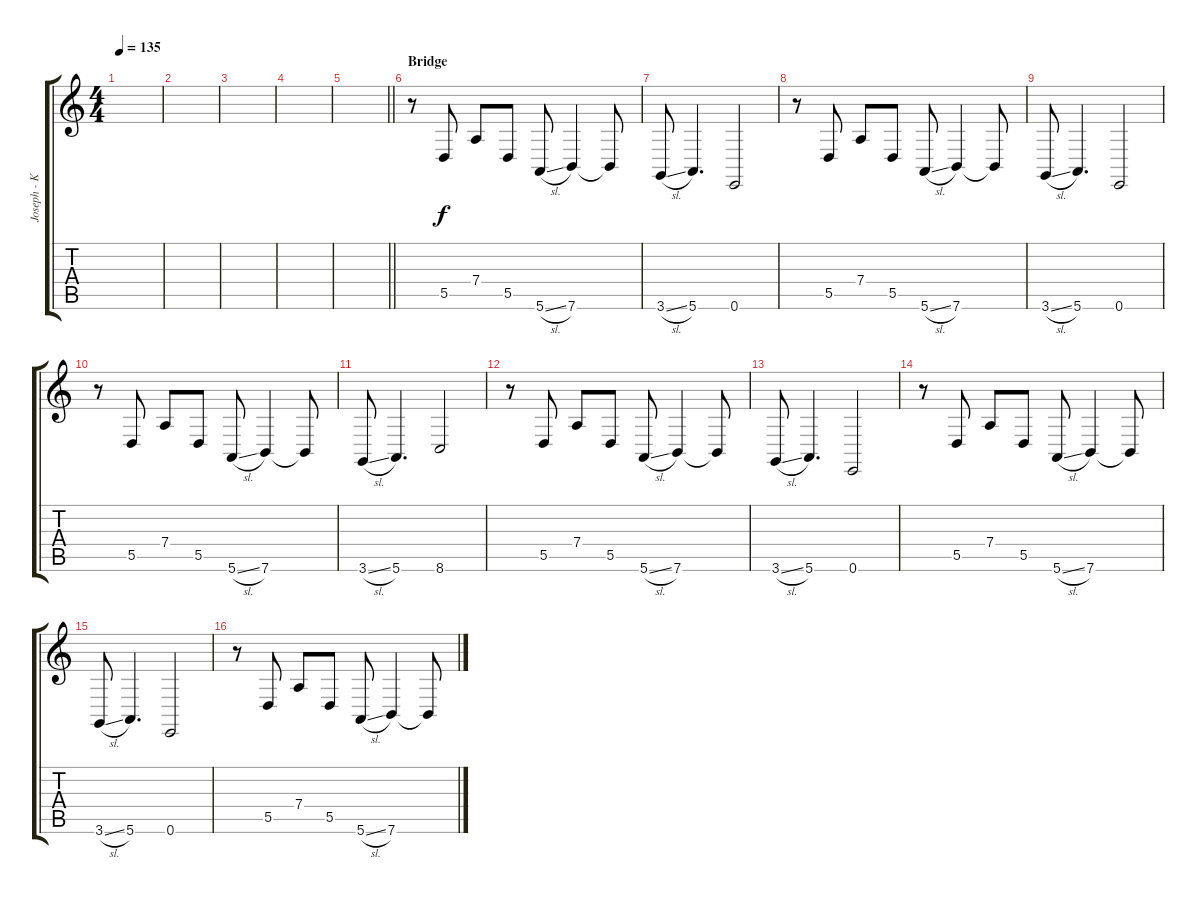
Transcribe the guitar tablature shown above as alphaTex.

\track ("Joseph - Keyboards" "Joseph - K") {instrument pad2warm}
\staff {score tabs}
\tuning (E4 B3 G3 D3 A2 E2) {hide}
\ts (4 4)
\tempo 135
\clef g2
\ks c
|
|
|
|
\barLineRight lightlight
|
\section ("" "Bridge")
r.8{volume 14 instrument lead2sawtooth} 5.5.8 7.4.8 5.5.8 5.6{sl}.8 7.6.4 7.6{t}.8 |
3.6{sl}.8 5.6.4{d} 0.6.2 |
r.8{volume 14 instrument lead2sawtooth} 5.5.8 7.4.8 5.5.8 5.6{sl}.8 7.6.4 7.6{t}.8 |
3.6{sl}.8 5.6.4{d} 0.6.2 |
r.8{volume 14 instrument lead2sawtooth} 5.5.8 7.4.8 5.5.8 5.6{sl}.8 7.6.4 7.6{t}.8 |
3.6{sl}.8 5.6.4{d} 8.6.2 |
r.8{volume 14 instrument lead2sawtooth} 5.5.8 7.4.8 5.5.8 5.6{sl}.8 7.6.4 7.6{t}.8 |
3.6{sl}.8 5.6.4{d} 0.6.2 |
r.8{volume 14 instrument lead2sawtooth} 5.5.8 7.4.8 5.5.8 5.6{sl}.8 7.6.4 7.6{t}.8 |
3.6{sl}.8 5.6.4{d} 0.6.2 |
r.8{volume 14 instrument lead2sawtooth} 5.5.8 7.4.8 5.5.8 5.6{sl}.8 7.6.4 7.6{t}.8
